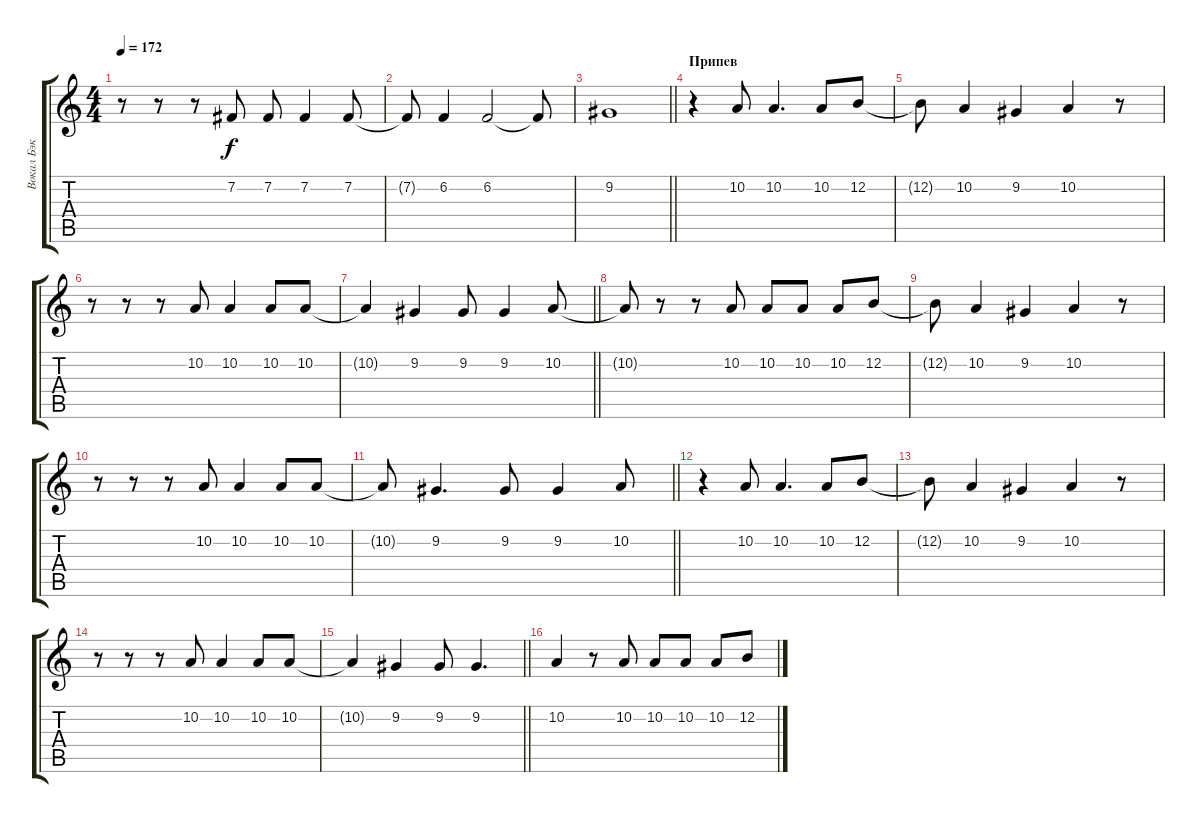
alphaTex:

\track ("Вокал Бэк" "Вокал Бэк") {instrument tenorsax}
\staff {score tabs}
\tuning (E4 B3 G3 D3 A2 E2) {hide}
\ts (4 4)
\tempo 172
\clef g2
\ks c
r.8{dy f} r.8 r.8 7.2.8 7.2.8 7.2.4 7.2.8 |
7.2{t}.8 6.2.4 6.2.2 6.2{t}.8 |
\barLineRight lightlight
9.2.1 |
\section ("" "Припев")
r.4 10.2.8 10.2.4{d} 10.2.8 12.2.8 |
12.2{t}.8 10.2.4 9.2.4 10.2.4 r.8 |
r.8 r.8 r.8 10.2.8 10.2.4 10.2.8 10.2.8 |
\barLineRight lightlight
10.2{t}.4 9.2.4 9.2.8 9.2.4 10.2.8 |
10.2{t}.8 r.8 r.8 10.2.8 10.2.8 10.2.8 10.2.8 12.2.8 |
12.2{t}.8 10.2.4 9.2.4 10.2.4 r.8 |
r.8 r.8 r.8 10.2.8 10.2.4 10.2.8 10.2.8 |
\barLineRight lightlight
10.2{t}.8 9.2.4{d} 9.2.8 9.2.4 10.2.8 |
\section ("" "")
r.4 10.2.8 10.2.4{d} 10.2.8 12.2.8 |
12.2{t}.8 10.2.4 9.2.4 10.2.4 r.8 |
r.8 r.8 r.8 10.2.8 10.2.4 10.2.8 10.2.8 |
\barLineRight lightlight
10.2{t}.4 9.2.4 9.2.8 9.2.4{d} |
10.2.4 r.8 10.2.8 10.2.8 10.2.8 10.2.8 12.2.8
